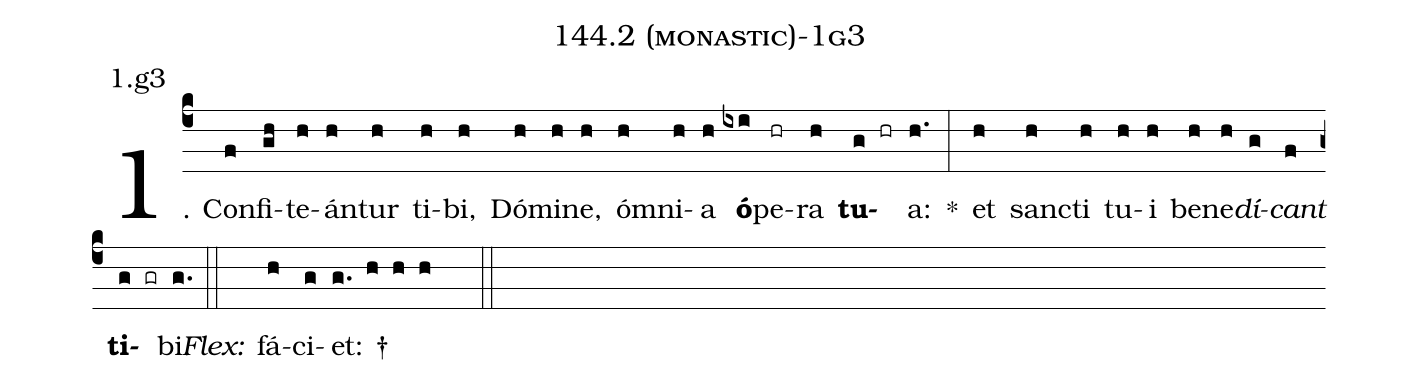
name: 144.2 (monastic)-1g3;
annotation: 1.g3;
%%
(c4)1. Con(f)fi(gh)te(h)án(h)tur(h) ti(h)bi,(h) Dó(h)mi(h)ne,(h) óm(h)ni(h)a(h) <b>ó</b>(ixi)pe(hr)ra(h) <b>tu</b>(g hr)a:(h.) *(:) et(h) sanc(h)ti(h) tu(h)i(h) be(h)ne(h)<i>dí</i>(g)<i>cant</i>(f) <b>ti</b>(g gr)bi.(g.) (::)
<i>Flex:</i>()  fá(h)ci(g)et: †(g. h h h  ::)
